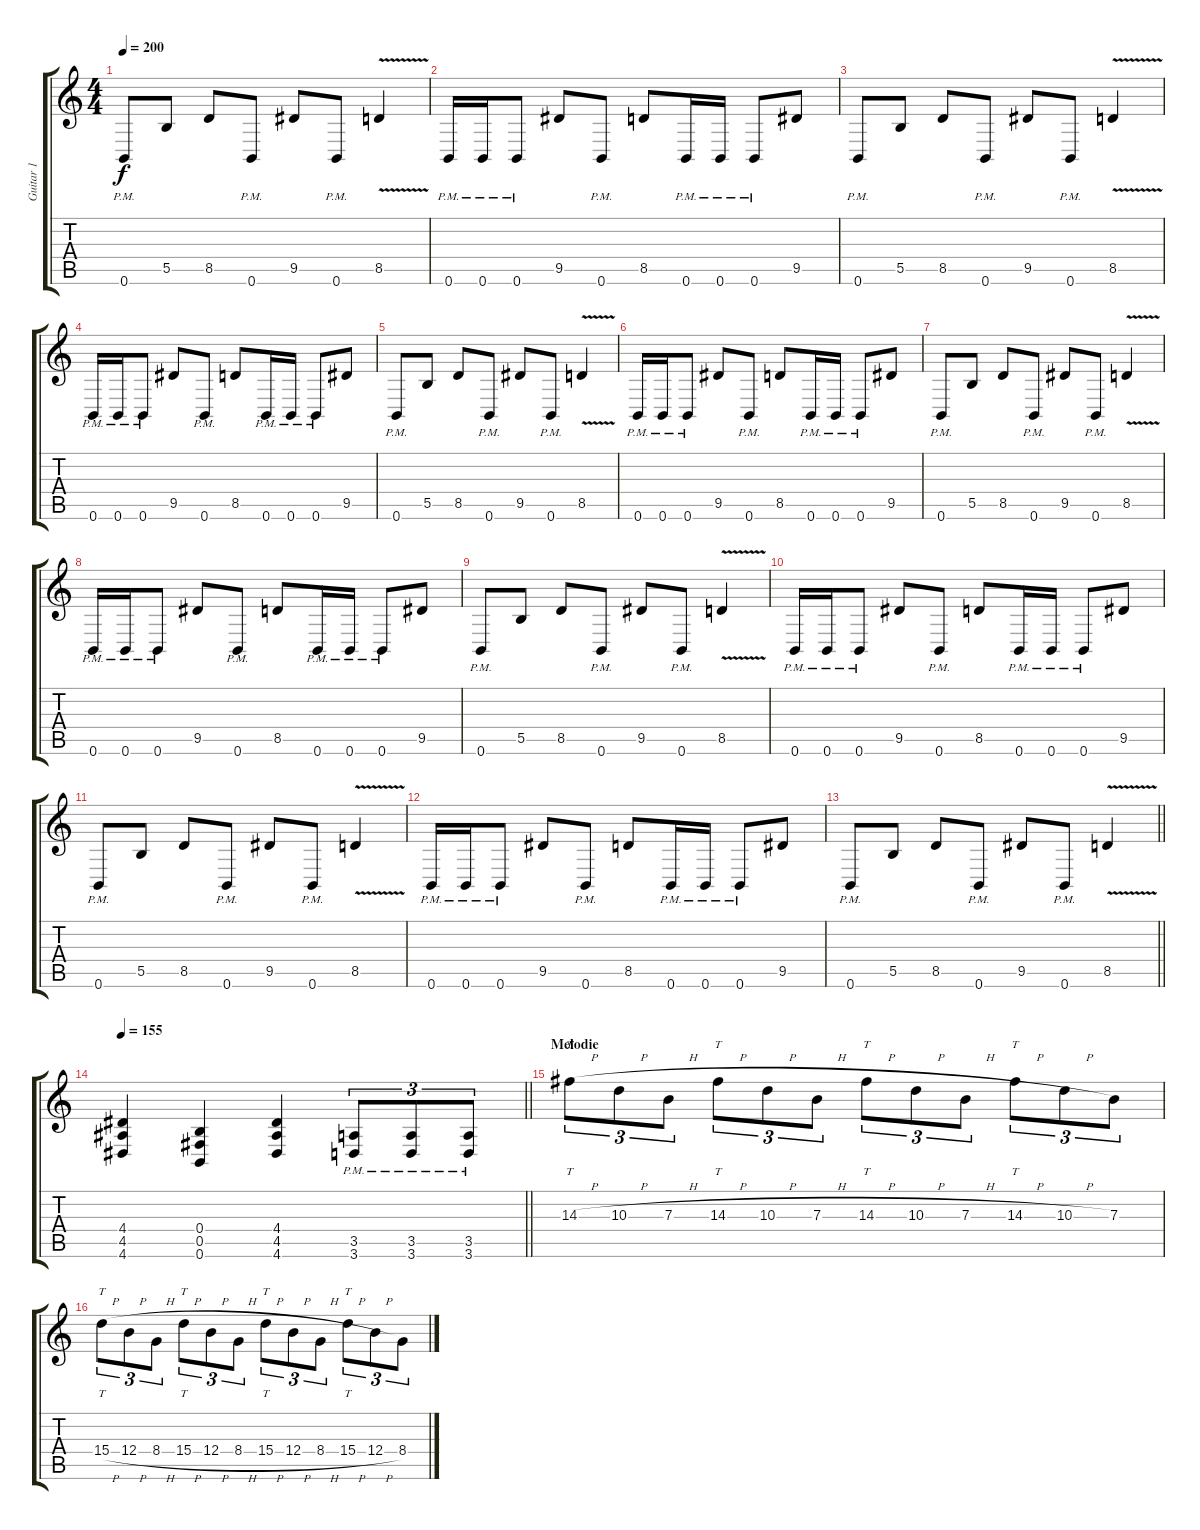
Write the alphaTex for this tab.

\track ("Guitar 1" "Guitar 1") {instrument distortionguitar}
\staff {score tabs}
\tuning (Db4 Ab3 E3 B2 Gb2 B1) {hide}
\ts (4 4)
\tempo 200
\clef g2
\ks c
0.6{pm}.8{dy f} 5.5.8 8.5.8 0.6{pm}.8 9.5.8 0.6{pm}.8 8.5{v}.4 |
0.6{pm}.16 0.6{pm}.16 0.6{pm}.8 9.5.8 0.6{pm}.8 8.5.8 0.6{pm}.16 0.6{pm}.16 0.6{pm}.8 9.5.8 |
0.6{pm}.8 5.5.8 8.5.8 0.6{pm}.8 9.5.8 0.6{pm}.8 8.5{v}.4 |
0.6{pm}.16 0.6{pm}.16 0.6{pm}.8 9.5.8 0.6{pm}.8 8.5.8 0.6{pm}.16 0.6{pm}.16 0.6{pm}.8 9.5.8 |
0.6{pm}.8 5.5.8 8.5.8 0.6{pm}.8 9.5.8 0.6{pm}.8 8.5{v}.4 |
0.6{pm}.16 0.6{pm}.16 0.6{pm}.8 9.5.8 0.6{pm}.8 8.5.8 0.6{pm}.16 0.6{pm}.16 0.6{pm}.8 9.5.8 |
0.6{pm}.8 5.5.8 8.5.8 0.6{pm}.8 9.5.8 0.6{pm}.8 8.5{v}.4 |
0.6{pm}.16 0.6{pm}.16 0.6{pm}.8 9.5.8 0.6{pm}.8 8.5.8 0.6{pm}.16 0.6{pm}.16 0.6{pm}.8 9.5.8 |
0.6{pm}.8 5.5.8 8.5.8 0.6{pm}.8 9.5.8 0.6{pm}.8 8.5{v}.4 |
0.6{pm}.16 0.6{pm}.16 0.6{pm}.8 9.5.8 0.6{pm}.8 8.5.8 0.6{pm}.16 0.6{pm}.16 0.6{pm}.8 9.5.8 |
0.6{pm}.8 5.5.8 8.5.8 0.6{pm}.8 9.5.8 0.6{pm}.8 8.5{v}.4 |
0.6{pm}.16 0.6{pm}.16 0.6{pm}.8 9.5.8 0.6{pm}.8 8.5.8 0.6{pm}.16 0.6{pm}.16 0.6{pm}.8 9.5.8 |
\barLineRight lightlight
0.6{pm}.8 5.5.8 8.5.8 0.6{pm}.8 9.5.8 0.6{pm}.8 8.5{v}.4 |
\tempo 155
\barLineRight lightlight
(4.4 4.5 4.6).4 (0.4 0.5 0.6).4 (4.4 4.5 4.6).4 (3.5{pm} 3.6{pm}).8{tu (3 2)} (3.5{pm} 3.6{pm}).8{tu (3 2)} (3.5{pm} 3.6{pm}).8{tu (3 2)} |
\section ("" "Melodie")
14.3{h}.8{tt tu (3 2)} 10.3{h}.8{tu (3 2)} 7.3{h}.8{tu (3 2)} 14.3{h}.8{tt tu (3 2)} 10.3{h}.8{tu (3 2)} 7.3{h}.8{tu (3 2)} 14.3{h}.8{tt tu (3 2)} 10.3{h}.8{tu (3 2)} 7.3{h}.8{tu (3 2)} 14.3{h}.8{tt tu (3 2)} 10.3{h}.8{tu (3 2)} 7.3.8{tu (3 2)} |
15.4{h}.8{tt tu (3 2)} 12.4{h}.8{tu (3 2)} 8.4{h}.8{tu (3 2)} 15.4{h}.8{tt tu (3 2)} 12.4{h}.8{tu (3 2)} 8.4{h}.8{tu (3 2)} 15.4{h}.8{tt tu (3 2)} 12.4{h}.8{tu (3 2)} 8.4{h}.8{tu (3 2)} 15.4{h}.8{tt tu (3 2)} 12.4{h}.8{tu (3 2)} 8.4.8{tu (3 2)}
